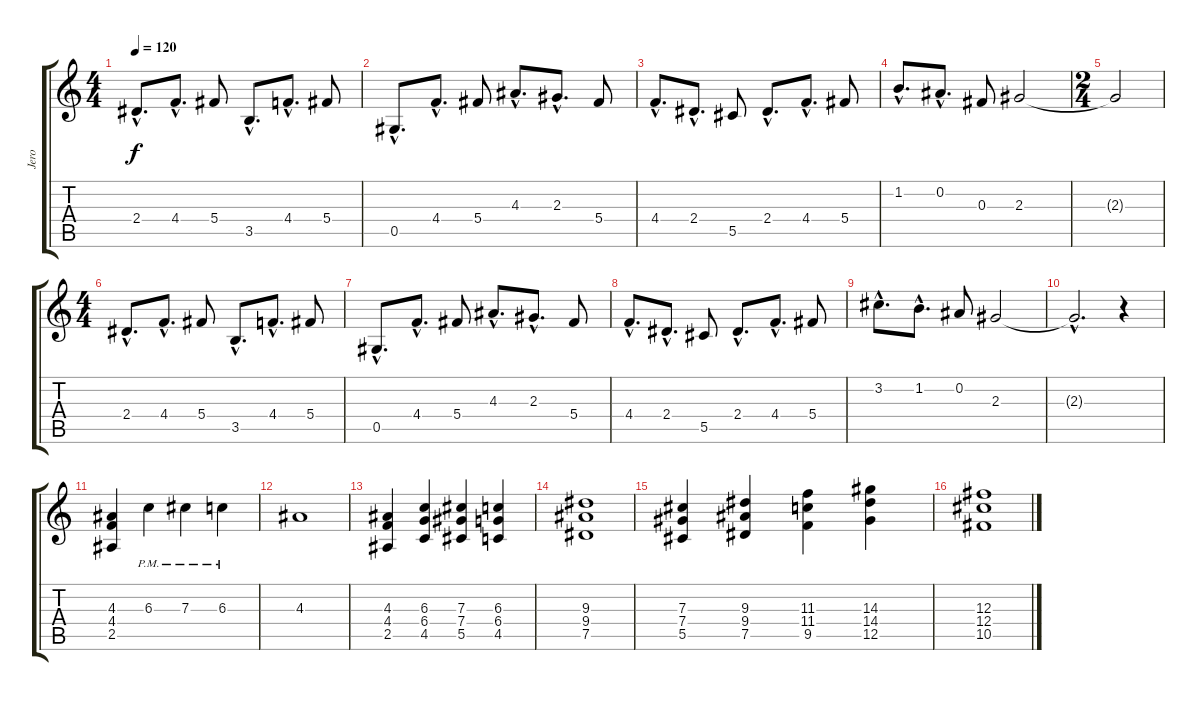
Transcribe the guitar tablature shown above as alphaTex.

\track ("Jero" "Jero") {instrument distortionguitar}
\staff {score tabs}
\tuning (Eb4 Bb3 Gb3 Db3 Ab2 Eb2) {hide}
\ts (4 4)
\tempo 120
\clef g2
\ks c
2.4{hac}.8{d dy f} 4.4{hac}.8{d} 5.4.8 3.5{hac}.8{d} 4.4{hac}.8{d} 5.4.8 |
0.5{hac}.8{d} 4.4{hac}.8{d} 5.4.8 4.3{hac}.8{d} 2.3{hac}.8{d} 5.4.8 |
4.4{hac}.8{d} 2.4{hac}.8{d} 5.5.8 2.4{hac}.8{d} 4.4{hac}.8{d} 5.4.8 |
1.2{hac}.8{d} 0.2{hac}.8{d} 0.3.8 2.3.2 |
\ts (2 4)
2.3{t}.2 |
\ts (4 4)
2.4{hac}.8{d} 4.4{hac}.8{d} 5.4.8 3.5{hac}.8{d} 4.4{hac}.8{d} 5.4.8 |
0.5{hac}.8{d} 4.4{hac}.8{d} 5.4.8 4.3{hac}.8{d} 2.3{hac}.8{d} 5.4.8 |
4.4{hac}.8{d} 2.4{hac}.8{d} 5.5.8 2.4{hac}.8{d} 4.4{hac}.8{d} 5.4.8 |
3.2{hac}.8{d} 1.2{hac}.8{d} 0.2.8 2.3.2 |
2.3{hac t}.2{d} r.4 |
(4.3 4.4 2.5).4 6.3{pm}.4 7.3{pm}.4 6.3{pm}.4 |
4.3.1 |
(4.3 4.4 2.5).4 (6.3 6.4 4.5).4 (7.3 7.4 5.5).4 (6.3 6.4 4.5).4 |
(9.3 9.4 7.5).1 |
(7.3 7.4 5.5).4 (9.3 9.4 7.5).4 (11.3 11.4 9.5).4 (14.3 14.4 12.5).4 |
(12.3 12.4 10.5).1
